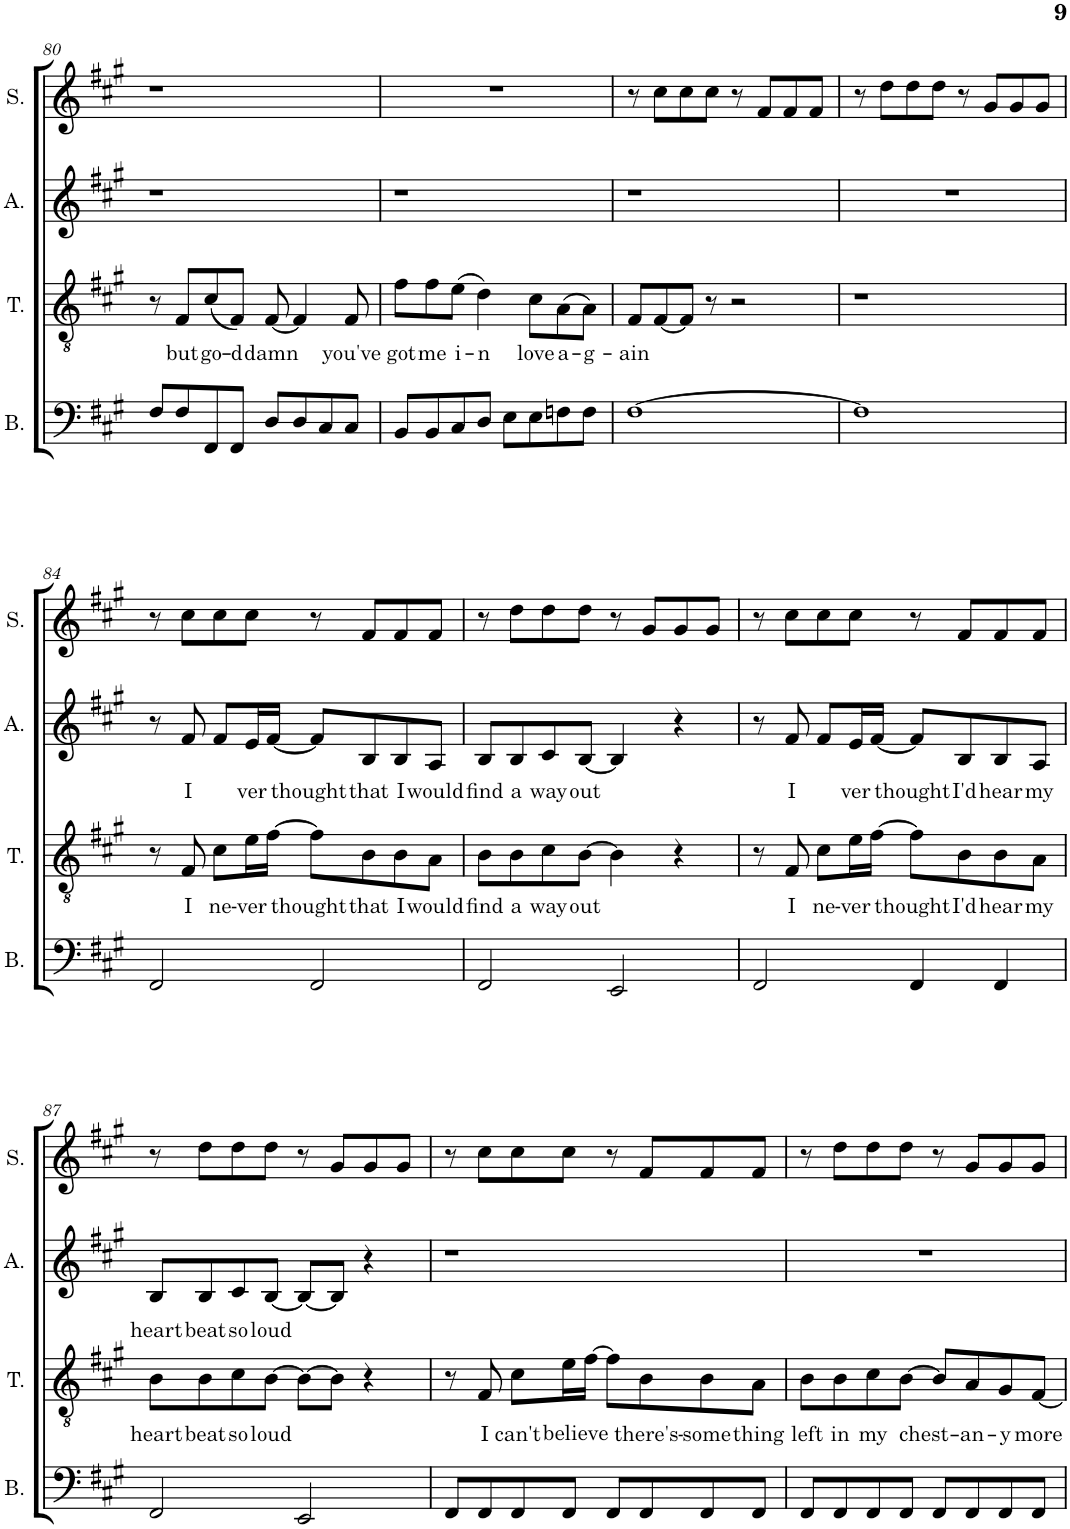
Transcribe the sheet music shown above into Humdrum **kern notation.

**kern	**kern	**text	**kern	**text	**kern
*part4	*part3	*part3	*part2	*part2	*part1
*staff4	*staff3	*staff3	*staff2	*staff2	*staff1
*I"Bass	*I"Tenor	*	*I"Alto	*	*I"Soprano
*I'B.	*I'T.	*	*I'A.	*	*I'S.
!!LO:PB:g=z
*clefF4	*clefGv2	*	*clefG2	*	*clefG2
*k[f#c#g#]	*k[f#c#g#]	*	*k[f#c#g#]	*	*k[f#c#g#]
*M4/4	*M4/4	*	*M4/4	*	*M4/4
=80	=80	=80	=80	=80	=80
8F#/L	8r	.	1r	.	1r
!	!	!LO:LY:b	!	!	!
8F#/	8F#/L	but	.	.	.
!	!	!LO:LY:b	!	!	!
8FF#/	(8c#/	go-	.	.	.
!	!	!LO:LY:b	!	!	!
8FF#/J	8F#/J)	-d	.	.	.
!	!	!LO:LY:b	!	!	!
8D/L	[8F#/	damn	.	.	.
8D/	4F#/]	.	.	.	.
8C#/	.	.	.	.	.
!	!	!LO:LY:b	!	!	!
8C#/J	8F#/	you've	.	.	.
=81	=81	=81	=81	=81	=81
!	!	!LO:LY:b	!	!	!
8BB/L	8f#\L	got	1r	.	1r
!	!	!LO:LY:b	!	!	!
8BB/	8f#\	me	.	.	.
!	!	!LO:LY:b	!	!	!
8C#/	(8e\J	i-	.	.	.
!	!	!LO:LY:b	!	!	!
8D/J	4d\)	-n	.	.	.
8E\L	.	.	.	.	.
!	!	!LO:LY:b	!	!	!
8E\	8c#\L	love	.	.	.
!	!	!LO:LY:b	!	!	!
8Fn\	(8A\	a-	.	.	.
!	!	!LO:LY:b	!	!	!
8F\J	8A\J)	-g-	.	.	.
=82	=82	=82	=82	=82	=82
!	!	!LO:LY:b	!	!	!
[1F#	8F#/L	-ain	1r	.	8r
.	[8F#/	.	.	.	8cc#\L
.	8F#/J]	.	.	.	8cc#\
.	8r	.	.	.	8cc#\J
.	2r	.	.	.	8r
.	.	.	.	.	8f#/L
.	.	.	.	.	8f#/
.	.	.	.	.	8f#/J
=83	=83	=83	=83	=83	=83
1F#]	1r	.	1r	.	8r
.	.	.	.	.	8dd\L
.	.	.	.	.	8dd\
.	.	.	.	.	8dd\J
.	.	.	.	.	8r
.	.	.	.	.	8g#/L
.	.	.	.	.	8g#/
.	.	.	.	.	8g#/J
!!LO:LB:g=z
=84	=84	=84	=84	=84	=84
2FF#/	8r	.	8r	.	8r
!	!	!LO:LY:b	!	!LO:LY:b	!
.	8F#/	I	8f#/	I	8cc#\L
!	!	!LO:LY:b	!	!	!
.	8c#\L	ne-	8f#/L	.	8cc#\
!	!	!LO:LY:b	!	!LO:LY:b	!
.	16e\L	-ver	16e/L	-ver	8cc#\J
!	!	!LO:LY:b	!	!LO:LY:b	!
.	[16f#\JJ	thought	[16f#/JJ	thought	.
2FF#/	8f#\L]	.	8f#/L]	.	8r
!	!	!LO:LY:b	!	!LO:LY:b	!
.	8B\	that	8B/	that	8f#/L
!	!	!LO:LY:b	!	!LO:LY:b	!
.	8B\	I	8B/	I	8f#/
!	!	!LO:LY:b	!	!LO:LY:b	!
.	8A\J	would	8A/J	would	8f#/J
=85	=85	=85	=85	=85	=85
!	!	!LO:LY:b	!	!LO:LY:b	!
2FF#/	8B\L	find	8B/L	find	8r
!	!	!LO:LY:b	!	!LO:LY:b	!
.	8B\	a	8B/	a	8dd\L
!	!	!LO:LY:b	!	!LO:LY:b	!
.	8c#\	way	8c#/	way	8dd\
!	!	!LO:LY:b	!	!LO:LY:b	!
.	[8B\J	out	[8B/J	out	8dd\J
2EE/	4B\]	.	4B/]	.	8r
.	.	.	.	.	8g#/L
.	4r	.	4r	.	8g#/
.	.	.	.	.	8g#/J
=86	=86	=86	=86	=86	=86
2FF#/	8r	.	8r	.	8r
!	!	!LO:LY:b	!	!LO:LY:b	!
.	8F#/	I	8f#/	I	8cc#\L
!	!	!LO:LY:b	!	!	!
.	8c#\L	ne-	8f#/L	.	8cc#\
!	!	!LO:LY:b	!	!LO:LY:b	!
.	16e\L	-ver	16e/L	-ver	8cc#\J
!	!	!LO:LY:b	!	!LO:LY:b	!
.	[16f#\JJ	thought	[16f#/JJ	thought	.
4FF#/	8f#\L]	.	8f#/L]	.	8r
!	!	!LO:LY:b	!	!LO:LY:b	!
.	8B\	I'd	8B/	I'd	8f#/L
!	!	!LO:LY:b	!	!LO:LY:b	!
4FF#/	8B\	hear	8B/	hear	8f#/
!	!	!LO:LY:b	!	!LO:LY:b	!
.	8A\J	my	8A/J	my	8f#/J
!!LO:LB:g=z
=87	=87	=87	=87	=87	=87
!	!	!LO:LY:b	!	!LO:LY:b	!
2FF#/	8B\L	heart	8B/L	heart	8r
!	!	!LO:LY:b	!	!LO:LY:b	!
.	8B\	beat	8B/	beat	8dd\L
!	!	!LO:LY:b	!	!LO:LY:b	!
.	8c#\	so	8c#/	so	8dd\
!	!	!LO:LY:b	!	!LO:LY:b	!
.	[8B\J	loud	[8B/J	loud	8dd\J
2EE/	8B\L_	.	8B/L_	.	8r
.	8B\J]	.	8B/J]	.	8g#/L
.	4r	.	4r	.	8g#/
.	.	.	.	.	8g#/J
=88	=88	=88	=88	=88	=88
8FF#/L	8r	.	1r	.	8r
!	!	!LO:LY:b	!	!	!
8FF#/	8F#/	I	.	.	8cc#\L
!	!	!LO:LY:b	!	!	!
8FF#/	8c#\L	can't	.	.	8cc#\
!	!	!LO:LY:b	!	!	!
8FF#/J	16e\L	believe	.	.	8cc#\J
.	[16f#\JJ	.	.	.	.
8FF#/L	8f#\L]	.	.	.	8r
!	!	!LO:LY:b	!	!	!
8FF#/	8B\	there's-	.	.	8f#/L
!	!	!LO:LY:b	!	!	!
8FF#/	8B\	-some	.	.	8f#/
!	!	!LO:LY:b	!	!	!
8FF#/J	8A\J	thing	.	.	8f#/J
=89	=89	=89	=89	=89	=89
!	!	!LO:LY:b	!	!	!
8FF#/L	8B\L	left	1r	.	8r
!	!	!LO:LY:b	!	!	!
8FF#/	8B\	in	.	.	8dd\L
!	!	!LO:LY:b	!	!	!
8FF#/	8c#\	my	.	.	8dd\
!	!	!LO:LY:b	!	!	!
8FF#/J	[8B\J	chest-	.	.	8dd\J
8FF#/L	8B/L]	.	.	.	8r
!	!	!LO:LY:b	!	!	!
8FF#/	8A/	an-	.	.	8g#/L
!	!	!LO:LY:b	!	!	!
8FF#/	8G#/	y	.	.	8g#/
!	!	!LO:LY:b	!	!	!
8FF#/J	[8F#/J	more	.	.	8g#/J
=	=	=	=	=	=
*-	*-	*-	*-	*-	*-
